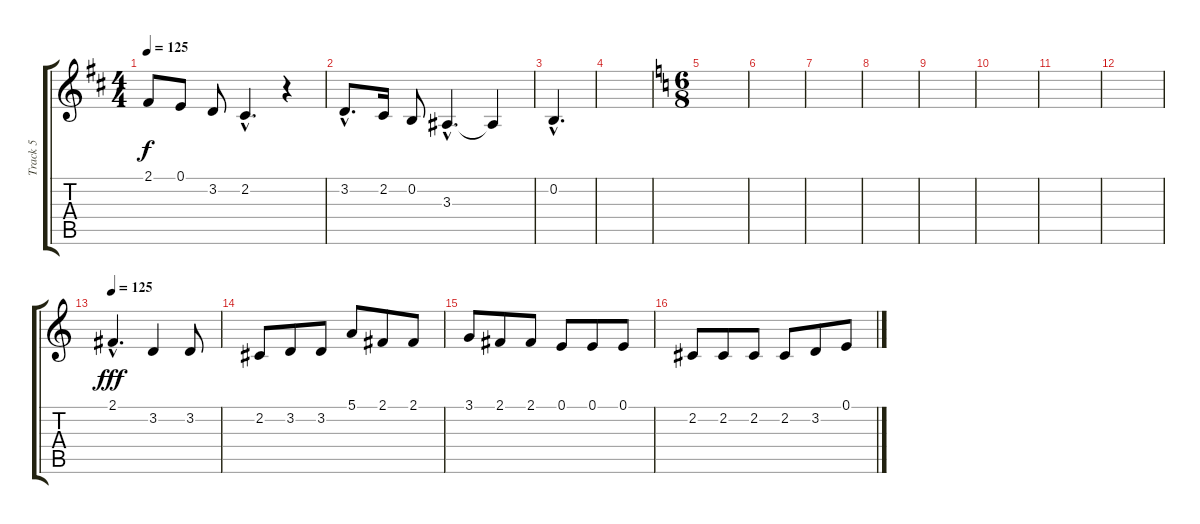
\track ("Track 5" "Track 5") {instrument clarinet}
\staff {score tabs}
\tuning (E4 B3 G3 D3 A2 E2) {hide}
\ts (4 4)
\tempo 125
\clef g2
\ks d
2.1.8{dy f} 0.1.8 3.2.8 2.2{hac}.4{d} r.4 |
3.2{hac}.8{d} 2.2.16 0.2.8 3.3{hac}.4{d} 3.3{t}.4 |
0.2{hac}.4{d} |
|
\ts (6 8)
\ks c
|
|
|
|
|
|
|
|
\tempo 125
2.1{hac}.4{d dy fff} 3.2.4 3.2.8 |
2.2.8 3.2.8 3.2.8 5.1.8 2.1.8 2.1.8 |
3.1.8 2.1.8 2.1.8 0.1.8 0.1.8 0.1.8 |
2.2.8 2.2.8 2.2.8 2.2.8 3.2.8 0.1.8
